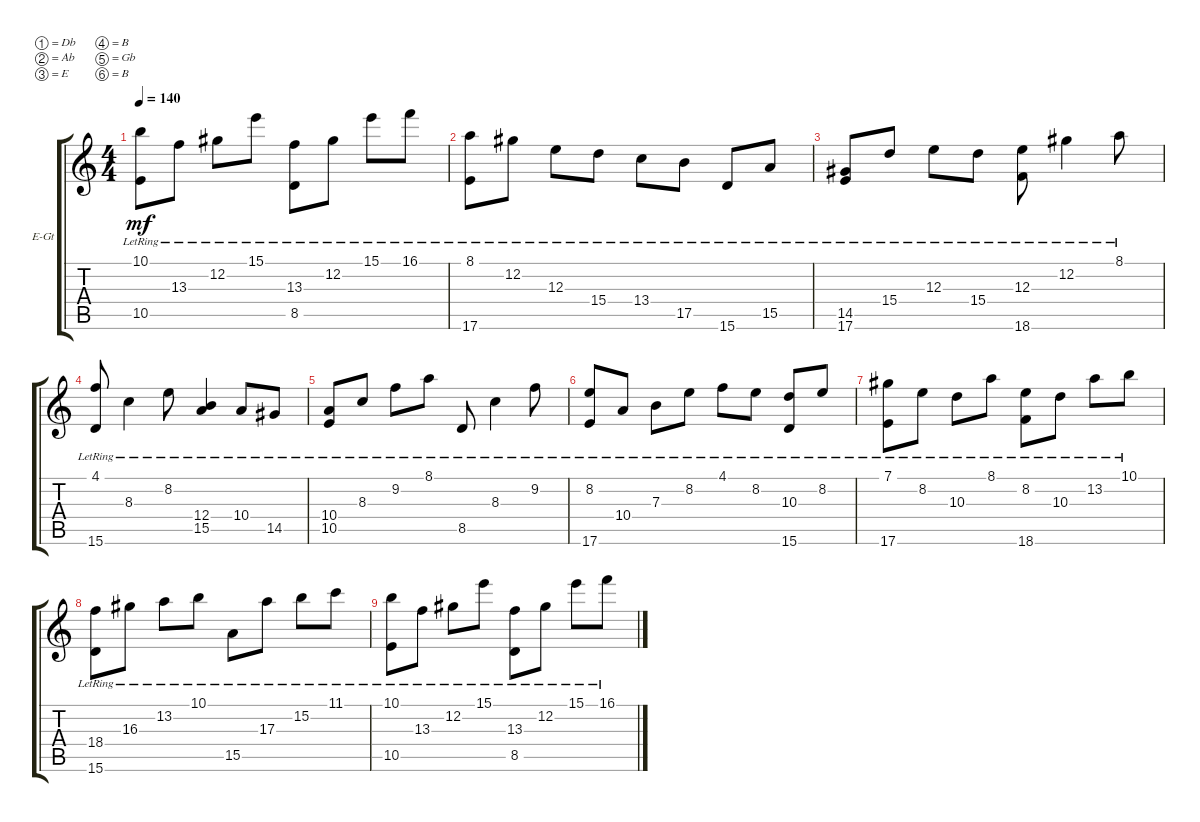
\defaultSystemsLayout 4
\bracketExtendMode groupsimilarinstruments
\firstSystemTrackNameOrientation horizontal
\otherSystemsTrackNameOrientation horizontal
\track ("Electric Guitar" "E-Gt") {instrument electricguitarclean}
\staff {score tabs}
\tuning (Db4 Ab3 E3 B2 Gb2 B1)
\ts (4 4)
\tempo 140
\clef g2
\ks c
(10.5{lr} 10.1{lr}).8{dy mf} 13.3{lr}.8 12.2{lr}.8 15.1{lr}.8 (8.5{lr} 13.3{lr}).8 12.2{lr}.8 15.1{lr}.8 16.1{lr}.8 |
(8.1{lr} 17.6{lr}).8 12.2{lr}.8 12.3{lr}.8 15.4{lr}.8 13.4{lr}.8 17.5{lr}.8 15.6{lr}.8 15.5{lr}.8 |
(14.5{lr} 17.6{lr}).8 15.4{lr}.8 12.3{lr}.8 15.4{lr}.8 (12.3{lr} 18.6{lr}).8 12.2{lr}.4 8.1{lr}.8 |
(4.1{lr} 15.6{lr}).8 8.3{lr}.4 8.2{lr}.8 (12.4{lr} 15.5{lr}).4 10.4{lr}.8 14.5{lr}.8 |
(10.4{lr} 10.5{lr}).8 8.3{lr}.8 9.2{lr}.8 8.1{lr}.8 8.5{lr}.8 8.3{lr}.4 9.2{lr}.8 |
(17.6{lr} 8.2{lr}).8 10.4{lr}.8 7.3{lr}.8 8.2{lr}.8 4.1{lr}.8 8.2{lr}.8 (15.6{lr} 10.3{lr}).8 8.2{lr}.8 |
(17.6{lr} 7.1{lr}).8 8.2{lr}.8 10.3{lr}.8 8.1{lr}.8 (18.6{lr} 8.2{lr}).8 10.3{lr}.8 13.2{lr}.8 10.1{lr}.8 |
(15.6{lr} 18.4{lr}).8 16.3{lr}.8 13.2{lr}.8 10.1{lr}.8 15.5{lr}.8 17.3{lr}.8 15.2{lr}.8 11.1{lr}.8 |
(10.5{lr} 10.1{lr}).8 13.3{lr}.8 12.2{lr}.8 15.1{lr}.8 (8.5{lr} 13.3{lr}).8 12.2{lr}.8 15.1{lr}.8 16.1{lr}.8
